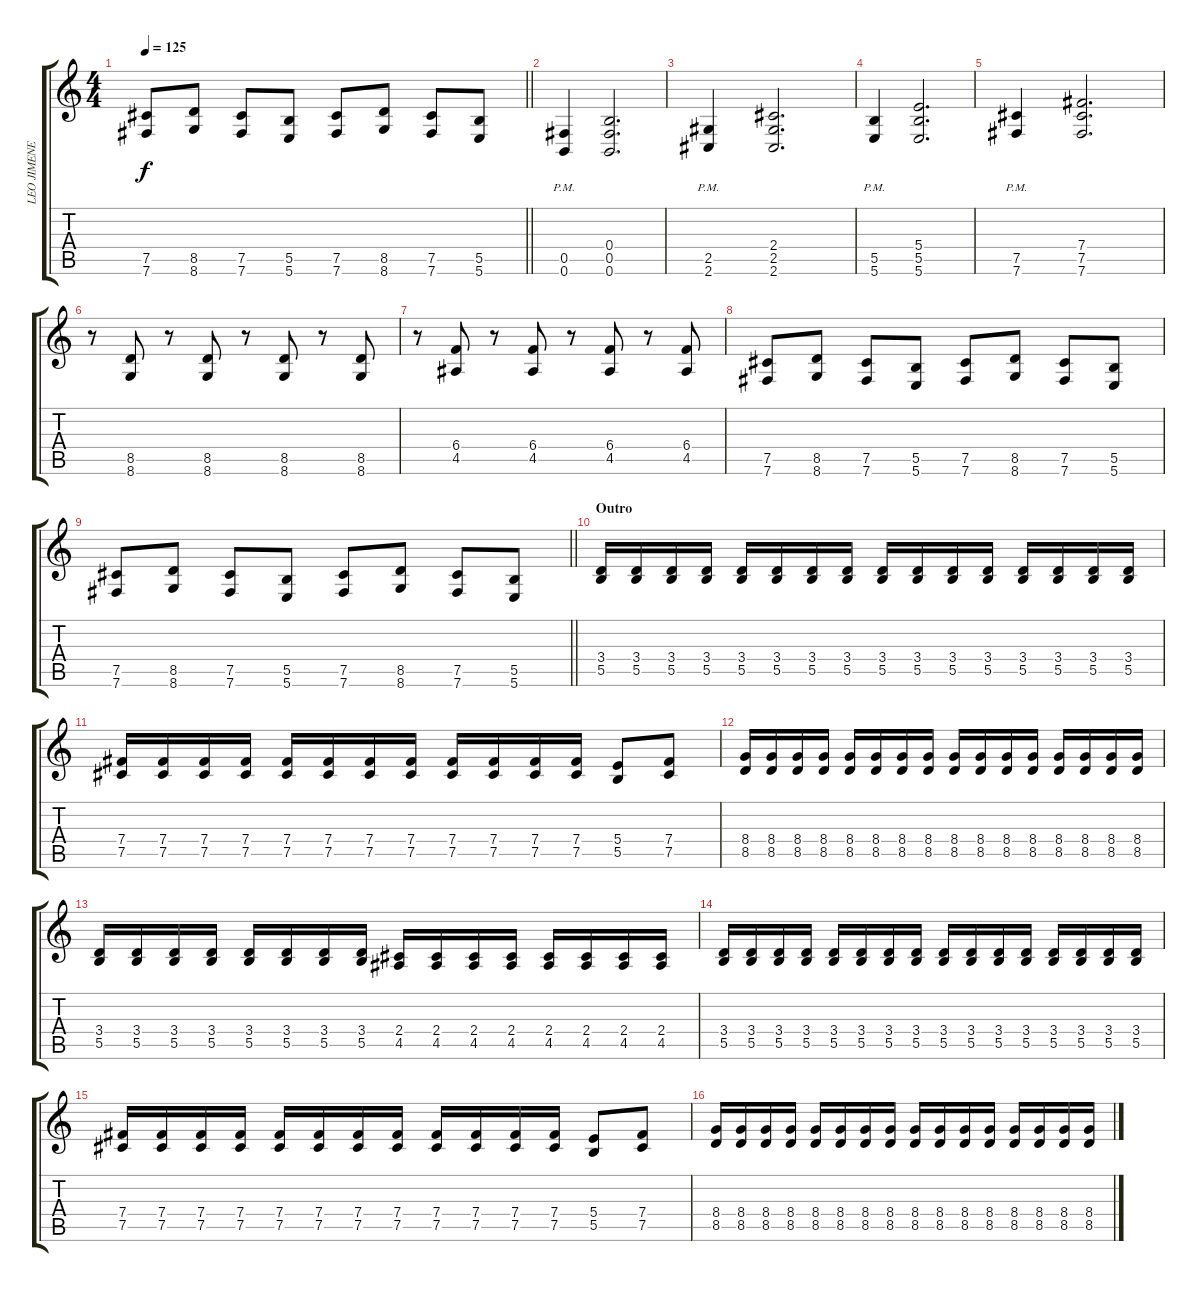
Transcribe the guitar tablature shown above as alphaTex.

\track ("LEO JIMENEZ (Guitarra)" "LEO JIMENE") {instrument distortionguitar}
\staff {score tabs}
\tuning (Db4 Ab3 E3 B2 Gb2 B1) {hide}
\ts (4 4)
\tempo 125
\clef g2
\barLineRight lightlight
\ks c
(7.5 7.6).8{dy f} (8.5 8.6).8 (7.5 7.6).8 (5.5 5.6).8 (7.5 7.6).8 (8.5 8.6).8 (7.5 7.6).8 (5.5 5.6).8 |
(0.5{pm} 0.6{pm}).4 (0.4 0.5 0.6).2{d} |
(2.5{pm} 2.6{pm}).4 (2.4 2.5 2.6).2{d} |
(5.5{pm} 5.6{pm}).4 (5.4 5.5 5.6).2{d} |
(7.5{pm} 7.6{pm}).4 (7.4 7.5 7.6).2{d} |
r.8 (8.5 8.6).8 r.8 (8.5 8.6).8 r.8 (8.5 8.6).8 r.8 (8.5 8.6).8 |
r.8 (6.4 4.5).8 r.8 (6.4 4.5).8 r.8 (6.4 4.5).8 r.8 (6.4 4.5).8 |
(7.5 7.6).8 (8.5 8.6).8 (7.5 7.6).8 (5.5 5.6).8 (7.5 7.6).8 (8.5 8.6).8 (7.5 7.6).8 (5.5 5.6).8 |
\barLineRight lightlight
(7.5 7.6).8 (8.5 8.6).8 (7.5 7.6).8 (5.5 5.6).8 (7.5 7.6).8 (8.5 8.6).8 (7.5 7.6).8 (5.5 5.6).8 |
\section ("" "Outro")
(3.4 5.5).16 (3.4 5.5).16 (3.4 5.5).16 (3.4 5.5).16 (3.4 5.5).16 (3.4 5.5).16 (3.4 5.5).16 (3.4 5.5).16 (3.4 5.5).16 (3.4 5.5).16 (3.4 5.5).16 (3.4 5.5).16 (3.4 5.5).16 (3.4 5.5).16 (3.4 5.5).16 (3.4 5.5).16 |
(7.4 7.5).16 (7.4 7.5).16 (7.4 7.5).16 (7.4 7.5).16 (7.4 7.5).16 (7.4 7.5).16 (7.4 7.5).16 (7.4 7.5).16 (7.4 7.5).16 (7.4 7.5).16 (7.4 7.5).16 (7.4 7.5).16 (5.4 5.5).8 (7.4 7.5).8 |
(8.4 8.5).16 (8.4 8.5).16 (8.4 8.5).16 (8.4 8.5).16 (8.4 8.5).16 (8.4 8.5).16 (8.4 8.5).16 (8.4 8.5).16 (8.4 8.5).16 (8.4 8.5).16 (8.4 8.5).16 (8.4 8.5).16 (8.4 8.5).16 (8.4 8.5).16 (8.4 8.5).16 (8.4 8.5).16 |
(3.4 5.5).16 (3.4 5.5).16 (3.4 5.5).16 (3.4 5.5).16 (3.4 5.5).16 (3.4 5.5).16 (3.4 5.5).16 (3.4 5.5).16 (2.4 4.5).16 (2.4 4.5).16 (2.4 4.5).16 (2.4 4.5).16 (2.4 4.5).16 (2.4 4.5).16 (2.4 4.5).16 (2.4 4.5).16 |
(3.4 5.5).16 (3.4 5.5).16 (3.4 5.5).16 (3.4 5.5).16 (3.4 5.5).16 (3.4 5.5).16 (3.4 5.5).16 (3.4 5.5).16 (3.4 5.5).16 (3.4 5.5).16 (3.4 5.5).16 (3.4 5.5).16 (3.4 5.5).16 (3.4 5.5).16 (3.4 5.5).16 (3.4 5.5).16 |
(7.4 7.5).16 (7.4 7.5).16 (7.4 7.5).16 (7.4 7.5).16 (7.4 7.5).16 (7.4 7.5).16 (7.4 7.5).16 (7.4 7.5).16 (7.4 7.5).16 (7.4 7.5).16 (7.4 7.5).16 (7.4 7.5).16 (5.4 5.5).8 (7.4 7.5).8 |
(8.4 8.5).16 (8.4 8.5).16 (8.4 8.5).16 (8.4 8.5).16 (8.4 8.5).16 (8.4 8.5).16 (8.4 8.5).16 (8.4 8.5).16 (8.4 8.5).16 (8.4 8.5).16 (8.4 8.5).16 (8.4 8.5).16 (8.4 8.5).16 (8.4 8.5).16 (8.4 8.5).16 (8.4 8.5).16
